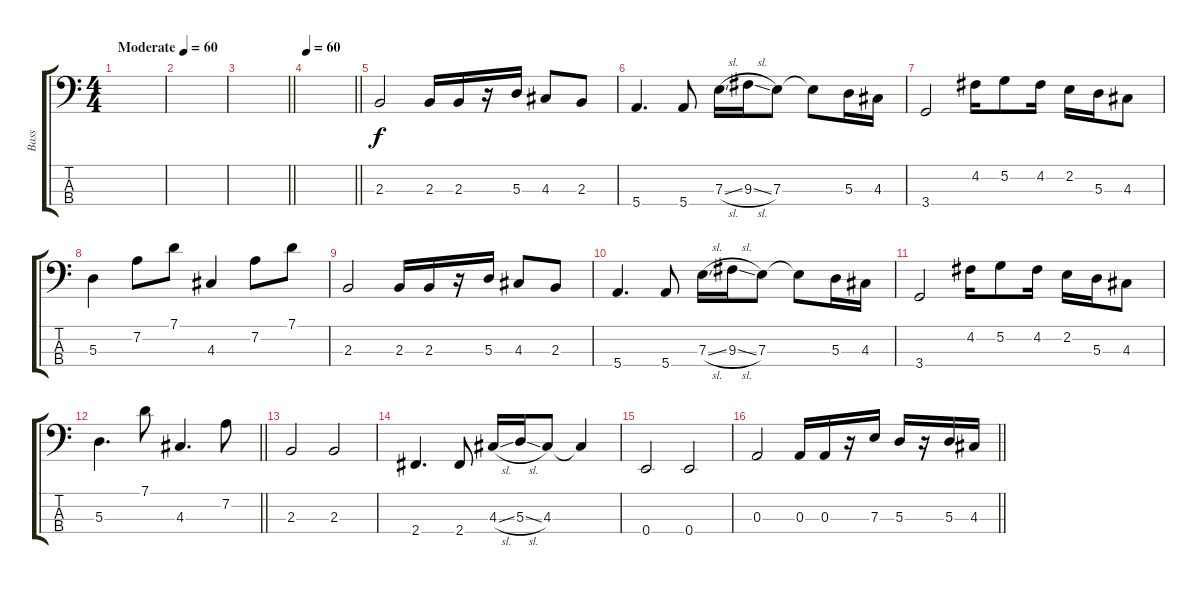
\track ("Bass" "Bass") {instrument electricbassfinger}
\staff {score tabs}
\tuning (G2 D2 A1 E1) {hide}
\ts (4 4)
\tempo (60 "Moderate")
\tempo 80
\tempo (60 "Moderate")
\clef f4
\ks c
|
|
\barLineRight lightlight
|
\tempo 60
\barLineRight lightlight
|
2.3.2 2.3.16 2.3.16 r.16 5.3.16 4.3.8 2.3.8 |
5.4.4{d} 5.4.8 7.3{sl}.16 9.3{sl}.16 7.3.8 7.3{t}.8 5.3.16 4.3.16 |
3.4.2 4.2.16 5.2.8 4.2.16 2.2.16 5.3.16 4.3.8 |
5.3.4 7.2.8 7.1.8 4.3.4 7.2.8 7.1.8 |
2.3.2 2.3.16 2.3.16 r.16 5.3.16 4.3.8 2.3.8 |
5.4.4{d} 5.4.8 7.3{sl}.16 9.3{sl}.16 7.3.8 7.3{t}.8 5.3.16 4.3.16 |
3.4.2 4.2.16 5.2.8 4.2.16 2.2.16 5.3.16 4.3.8 |
\barLineRight lightlight
5.3.4{d} 7.1.8 4.3.4{d} 7.2.8 |
\section ("" "")
2.3.2 2.3.2 |
2.4.4{d} 2.4.8 4.3{sl}.16 5.3{sl}.16 4.3.8 4.3{t}.4 |
0.4.2 0.4.2 |
\barLineRight lightlight
0.3.2 0.3.16 0.3.16 r.16 7.3.16 5.3.16 r.16 5.3.16 4.3.16
